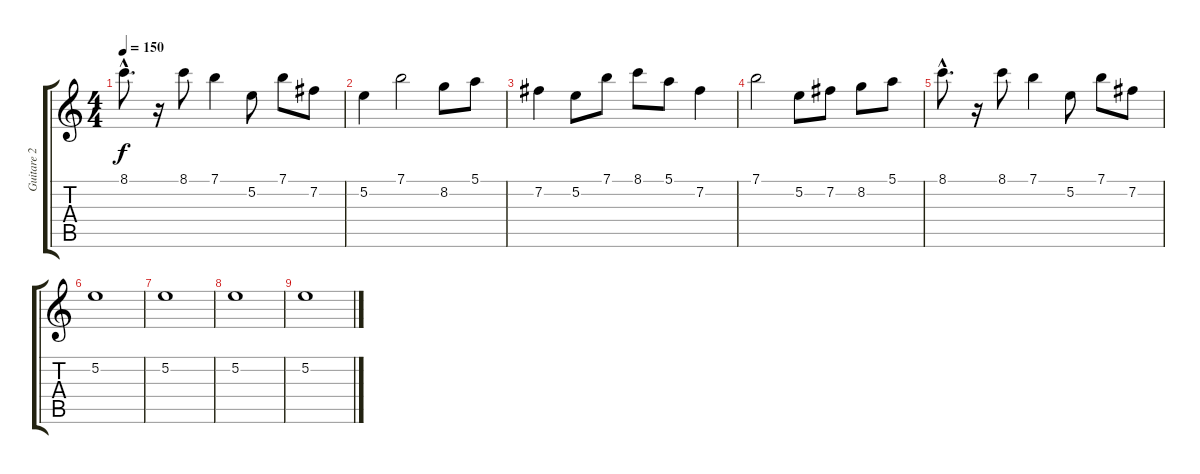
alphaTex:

\track ("Guitare 2" "Guitare 2") {instrument overdrivenguitar}
\staff {score tabs}
\tuning (E4 B3 G3 D3 A2 E2) {hide}
\ts (4 4)
\tempo 150
\clef g2
\ks c
8.1{hac}.8{d dy f} r.16 8.1.8 7.1.4 5.2.8 7.1.8 7.2.8 |
5.2.4 7.1.2 8.2.8 5.1.8 |
7.2.4 5.2.8 7.1.8 8.1.8 5.1.8 7.2.4 |
7.1.2 5.2.8 7.2.8 8.2.8 5.1.8 |
8.1{hac}.8{d} r.16 8.1.8 7.1.4 5.2.8 7.1.8 7.2.8 |
5.2.1 |
5.2.1 |
5.2.1 |
5.2.1
